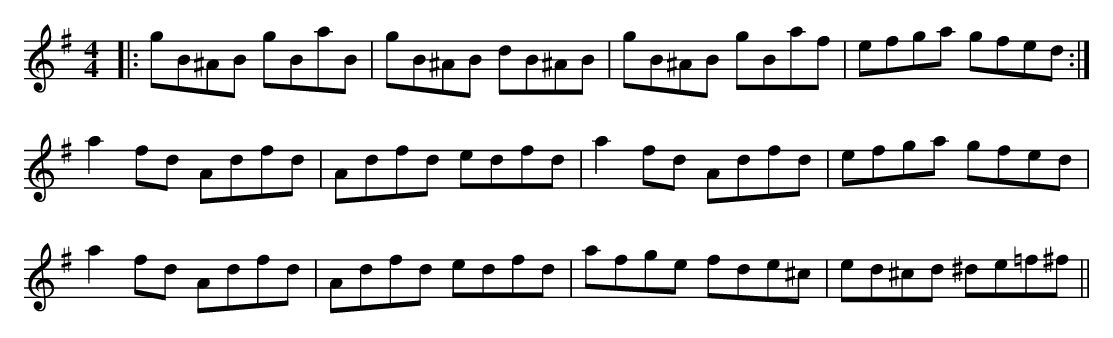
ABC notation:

X:1
M:4/4
K:G
|:gB^AB gBaB|gB^AB dB^AB|gB^AB gBaf|efga gfed:|
a2fd Adfd|Adfd edfd|a2fd Adfd|efga gfed|
a2fd Adfd|Adfd edfd|afge fde^c|ed^cd ^de=f^f||
